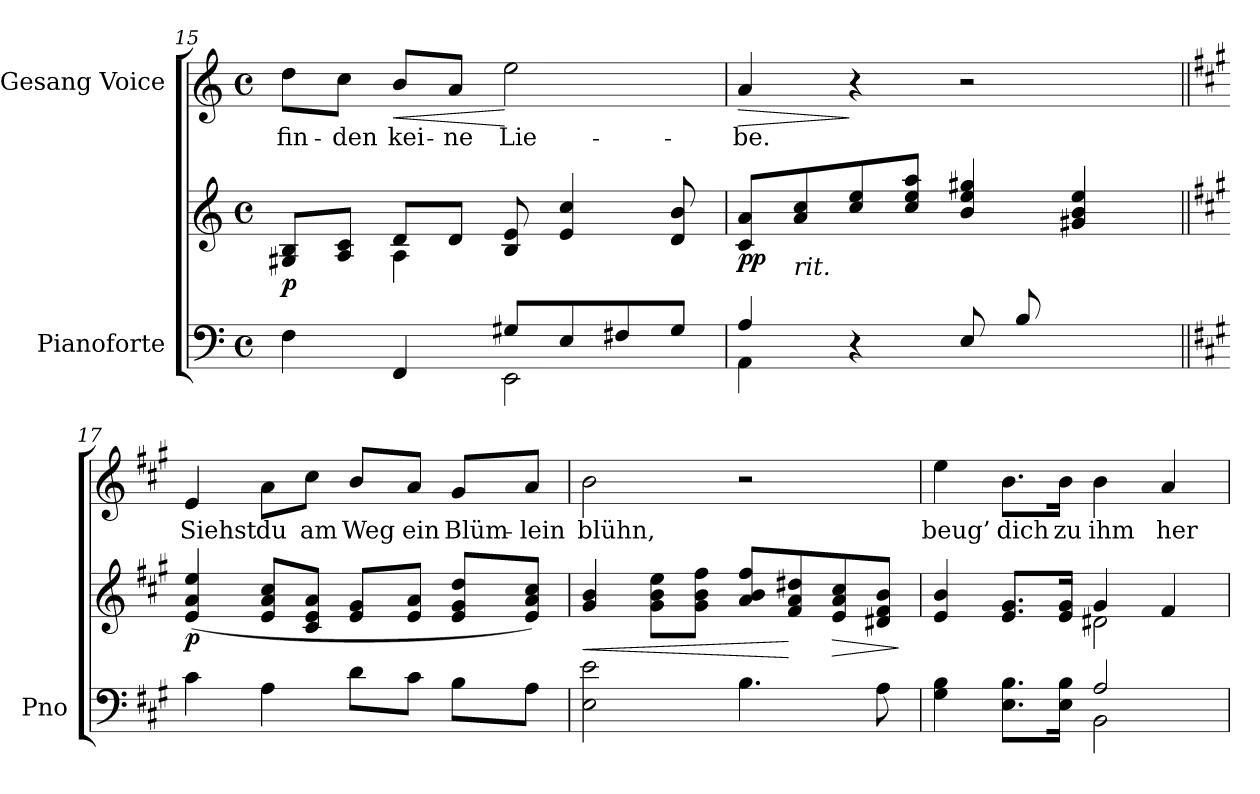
**kern	**kern	**dynam	**kern	**text	**dynam
*part2	*part2	*part2	*part1	*part1	*part1
*staff3	*staff2	*staff2/3	*staff1	*staff1	*staff1
*I"Pianoforte	*	*	*I"Gesang Voice	*	*
*I'Pno	*	*	*	*	*
*clefF4	*clefG2	*	*clefG2	*	*
*k[]	*k[]	*	*k[]	*	*
*M4/4	*M4/4	*	*M4/4	*	*
*met(c)	*met(c)	*	*met(c)	*	*
=15	=15	=15	=15	=15	=15
*^	*^	*	*	*	*
!	!	!	!	!LO:DY:b	!	!LO:LY:b	!
4F\	2ryy	8G#X/ 8B/L	4ryy	p	8dd\L	fin-	.
!	!	!	!	!	!	!LO:LY:b	!
.	.	8A/ 8c/J	.	.	8cc\J	-den	.
!	!	!	!	!	!	!LO:LY:b	!LO:HP:b
4FF/	.	8d/L	4A\	.	8b/L	kei-	<
!	!	!	!	!	!	!LO:LY:b	!
.	.	8d/J	.	.	8a/J	-ne	.
!	!	!	!	!	!	!LO:LY:b	!
8G#X/L	2EE\	8B/ 8e/	2ryy	.	2ee\	Lie-	[
8E/	.	4e/ 4cc/	.	.	.	.	.
8F#X/	.	.	.	.	.	.	.
8G#/J	.	8d/ 8b/	.	.	.	.	.
=16	=16	=16	=16	=16	=16	=16	=16
!	!	!	!	!LO:DY:b	!	!LO:LY:b	!LO:HP:b
*	*	*	*	*	*^	*	*
4A/	4AA\	8c/ 8a/L	2.ryy	pp	4a/	8ryy	-be.	>
*	*	*	*	*	*MM76	*	*	*
!	!	!LO:TX:b:i:t=rit.	!	!	!	!	!	!
.	.	8a/ 8cc/	.	.	.	2..ryy	.	.
4r	4ryy	8cc/ 8ee/	.	.	4r	.	.	]
.	.	8cc/ 8ee/ 8aa/J	.	.	.	.	.	.
*	*	*	*	*	*MM74	*	*	*
8E/L	2ryy	4b/ 4ee/ 4gg#X/	.	.	2r	.	.	.
8B/	.	.	.	.	.	.	.	.
4ryy	.	4g#X/ 4b/ 4ee/	8e\	.	.	.	.	.
.	.	.	8d\J	.	.	.	.	.
*v	*v	*	*	*	*v	*v	*	*
*	*v	*v	*	*	*	*
!!LO:LB:g=z
=17||	=17||	=17||	=17||	=17||	=17||
*k[f#c#g#]	*k[f#c#g#]	*	*k[f#c#g#]	*	*
*	*	*	*MM78	*	*
*	*^	*	*^	*	*
!	!	!	!	!LO:TX:a:i:t=dolce	!	!	!
!	!	!	!LO:DY:b	!	!	!LO:LY:b	!
*	*v	*v	*	*	*	*	*
*	*	*	*v	*v	*	*
4c#\	(<4e/ 4a/ 4ee/	p	4e/	Siehst	.
!	!	!	!	!LO:LY:b	!
4A\	8e/ 8a/ 8cc#/L	.	8a\L	du	.
!	!	!	!	!LO:LY:b	!
.	8c#/ 8e/ 8a/J	.	8cc#\J	am	.
!	!	!	!	!LO:LY:b	!
8d\L	8e/ 8g#/L	.	8b/L	Weg	.
!	!	!	!	!LO:LY:b	!
8c#\J	8e/ 8a/J	.	8a/J	ein	.
!	!	!	!	!LO:LY:b	!
8B\L	8e/ 8g#/ 8dd/L	.	8g#/L	Blüm-	.
!	!	!	!	!LO:LY:b	!
8A\J	8e/ 8a/ 8cc#/J)	.	8a/J	-lein	.
=18	=18	=18	=18	=18	=18
!	!	!LO:HP:b	!	!LO:LY:b	!
2E\ 2e\	4g#/ 4b/	<	2b\	blühn,	.
.	8g#\ 8b\ 8ee\L	.	.	.	.
.	8g#\ 8b\ 8ff#\J	.	.	.	.
4.B\	8a/ 8b/ 8ff#/L	.	2r	.	.
.	8f#/ 8a/ 8dd#X/	[	.	.	.
!	!	!LO:HP:b	!	!	!
.	8e/ 8a/ 8cc#/	>	.	.	.
8A\	8d#X/ 8f#/ 8b/J	.	.	.	.
.	.	]	.	.	.
=19	=19	=19	=19	=19	=19
*^	*^	*	*	*	*
!	!	!	!	!	!	!LO:LY:b	!
4G#\ 4B\	2ryy	4e/ 4b/	2ryy	.	4ee\	beug’	.
!	!	!	!	!	!	!LO:LY:b	!
8.E\ 8.B\L	.	8.e/ 8.g#/L	.	.	8.b\L	dich	.
!	!	!	!	!	!	!LO:LY:b	!
16E\ 16B\Jk	.	16e/ 16g#/Jk	.	.	16b\Jk	zu	.
!	!	!	!	!	!	!LO:LY:b	!
2A/	2BB\	4g#/	2d#X\	.	4b\	ihm	.
!	!	!	!	!	!	!LO:LY:b	!
.	.	4f#/	.	.	4a/	her-	.
*v	*v	*	*	*	*	*	*
*	*v	*v	*	*	*	*
=	=	=	=	=	=
*-	*-	*-	*-	*-	*-
